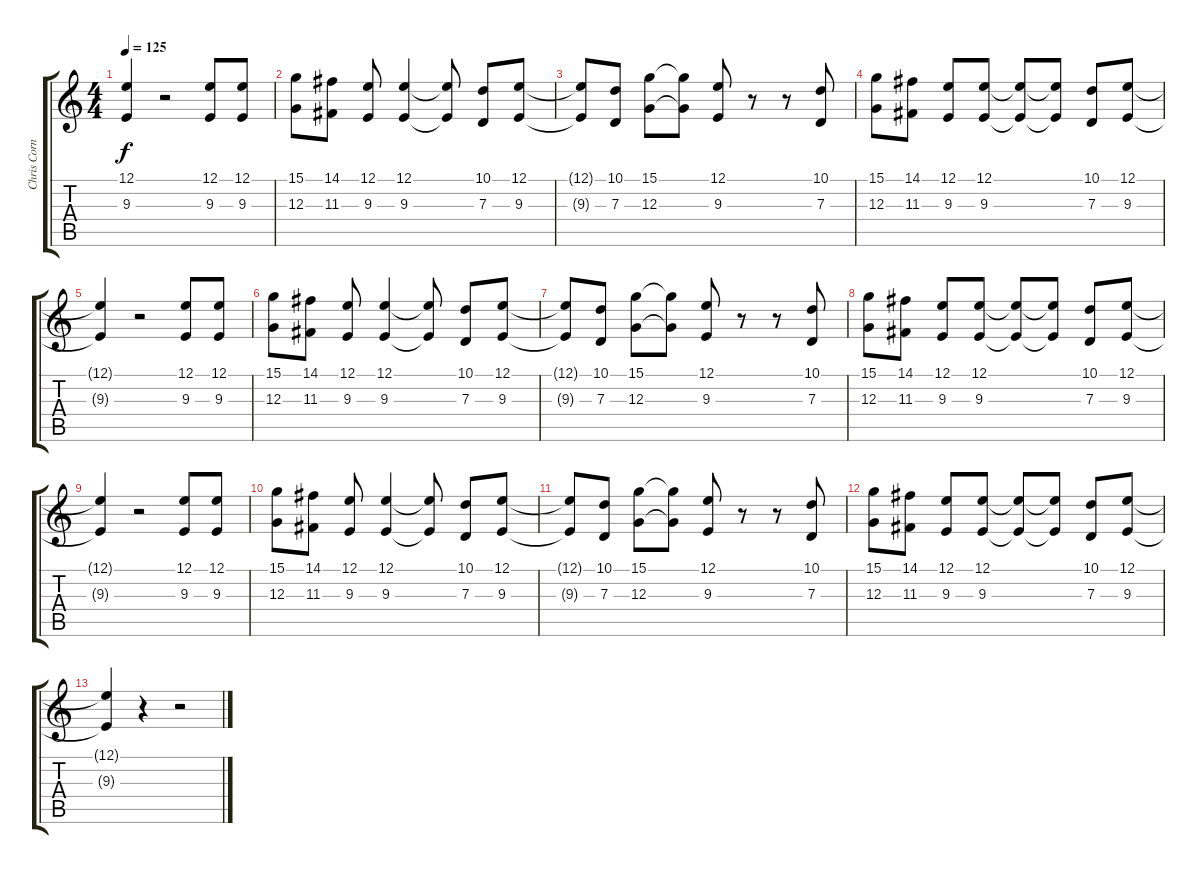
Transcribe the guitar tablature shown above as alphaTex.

\track ("Chris Cornell - Vocals" "Chris Corn") {instrument tenorsax}
\staff {score tabs}
\tuning (E4 B3 G3 D3 A2 D2) {hide}
\ts (4 4)
\tempo 125
\clef g2
\ks c
(12.1{t} 9.3{t}).4{dy f} r.2 (12.1 9.3).8 (12.1 9.3).8 |
(15.1 12.3).8 (14.1 11.3).8 (12.1 9.3).8 (12.1 9.3).4 (12.1{t} 9.3{t}).8 (10.1 7.3).8 (12.1 9.3).8 |
(12.1{t} 9.3{t}).8 (10.1 7.3).8 (15.1 12.3).8 (15.1{t} 12.3{t}).8 (12.1 9.3).8 r.8 r.8 (10.1 7.3).8 |
(15.1 12.3).8 (14.1 11.3).8 (12.1 9.3).8 (12.1 9.3).8 (12.1{t} 9.3{t}).8 (12.1{t} 9.3{t}).8 (10.1 7.3).8 (12.1 9.3).8 |
(12.1{t} 9.3{t}).4 r.2 (12.1 9.3).8 (12.1 9.3).8 |
(15.1 12.3).8 (14.1 11.3).8 (12.1 9.3).8 (12.1 9.3).4 (12.1{t} 9.3{t}).8 (10.1 7.3).8 (12.1 9.3).8 |
(12.1{t} 9.3{t}).8 (10.1 7.3).8 (15.1 12.3).8 (15.1{t} 12.3{t}).8 (12.1 9.3).8 r.8 r.8 (10.1 7.3).8 |
(15.1 12.3).8 (14.1 11.3).8 (12.1 9.3).8 (12.1 9.3).8 (12.1{t} 9.3{t}).8 (12.1{t} 9.3{t}).8 (10.1 7.3).8 (12.1 9.3).8 |
(12.1{t} 9.3{t}).4 r.2 (12.1 9.3).8 (12.1 9.3).8 |
(15.1 12.3).8 (14.1 11.3).8 (12.1 9.3).8 (12.1 9.3).4 (12.1{t} 9.3{t}).8 (10.1 7.3).8 (12.1 9.3).8 |
(12.1{t} 9.3{t}).8 (10.1 7.3).8 (15.1 12.3).8 (15.1{t} 12.3{t}).8 (12.1 9.3).8 r.8 r.8 (10.1 7.3).8 |
(15.1 12.3).8 (14.1 11.3).8 (12.1 9.3).8 (12.1 9.3).8 (12.1{t} 9.3{t}).8 (12.1{t} 9.3{t}).8 (10.1 7.3).8 (12.1 9.3).8 |
(12.1{t} 9.3{t}).4 r.4 r.2
